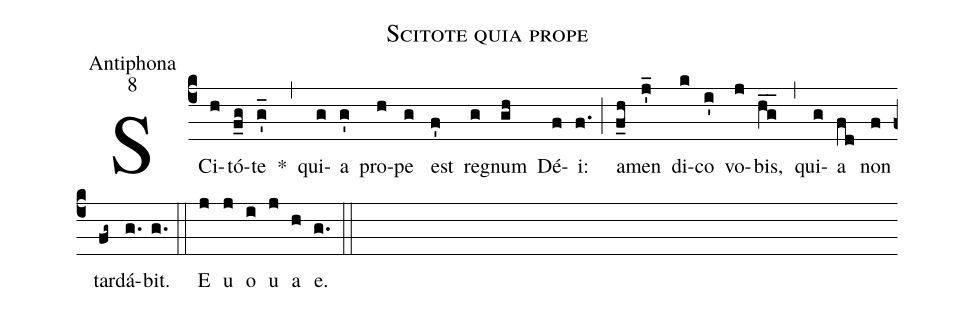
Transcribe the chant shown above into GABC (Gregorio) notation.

name:Scitote quia prope;
office-part:Antiphona;
mode:8;
%%
(c4) SCi(h)tó(f_g)te(g_') *(,)
qui(g)a(g') pro(h)pe(g) est(f') re(g)gnum(gh) Dé(f)i:(f.) (;)
a(f_h)men(j_') di(k)co(i') vo(j)bis,(hg__) (,)
qui(g)a(fd) non(f) tar(fg~)dá(g.)bit.(g.) (::)
<eu>E(j) u(j) o(i) u(j) a(h) e.</eu>(g.) (::)
